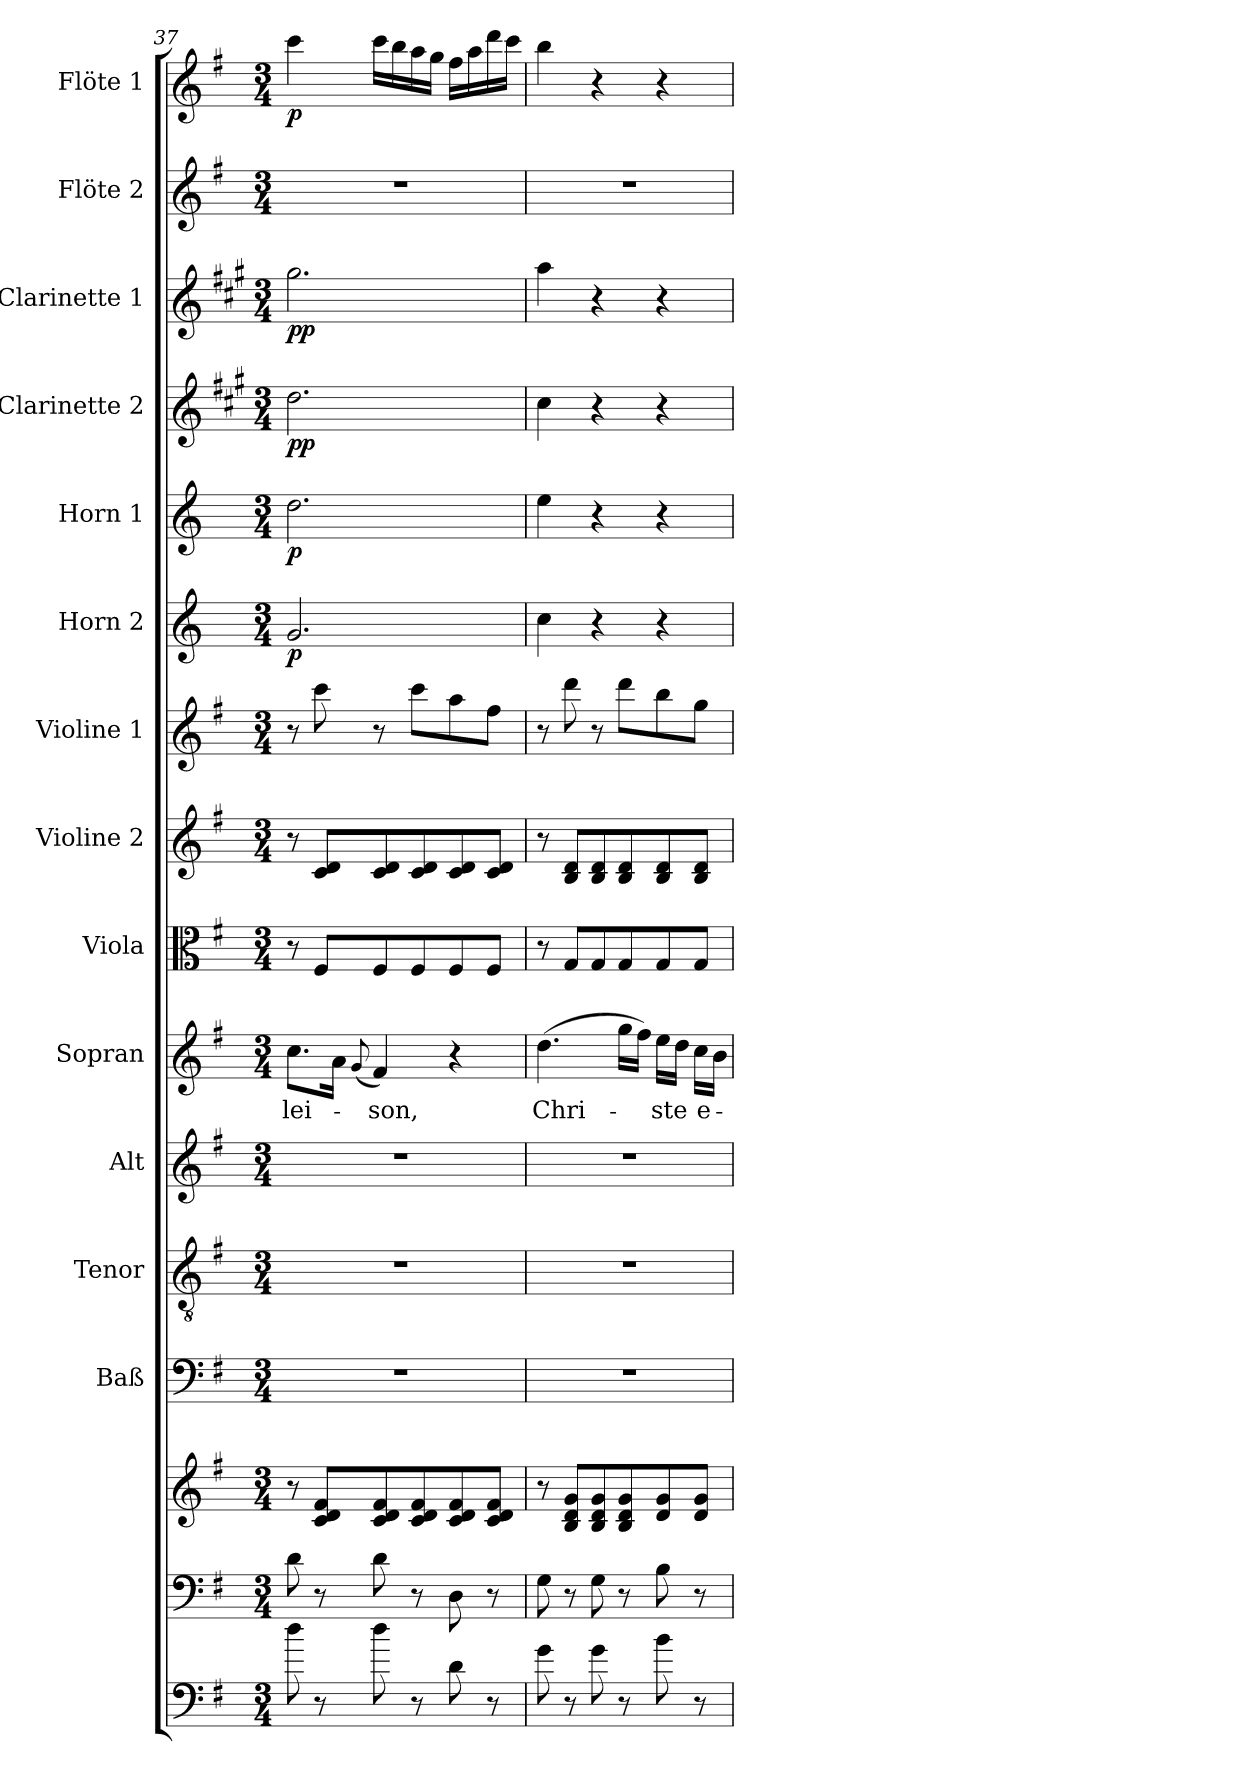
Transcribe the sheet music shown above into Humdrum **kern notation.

**kern	**kern	**kern	**kern	**kern	**kern	**kern	**text	**kern	**kern	**kern	**kern	**dynam	**kern	**dynam	**kern	**dynam	**kern	**dynam	**kern	**kern	**dynam
*part15	*part14	*part14	*part13	*part12	*part11	*part10	*part10	*part9	*part8	*part7	*part6	*part6	*part5	*part5	*part4	*part4	*part3	*part3	*part2	*part1	*part1
*staff16	*staff15	*staff14	*staff13	*staff12	*staff11	*staff10	*staff10	*staff9	*staff8	*staff7	*staff6	*staff6	*staff5	*staff5	*staff4	*staff4	*staff3	*staff3	*staff2	*staff1	*staff1
*	*	*	*I"Baß	*I"Tenor	*I"Alt	*I"Sopran	*	*I"Viola	*I"Violine 2	*I"Violine 1	*I"Horn 2	*	*I"Horn 1	*	*I"Clarinette 2	*	*I"Clarinette 1	*	*I"Flöte 2	*I"Flöte 1	*
*	*	*	*I'Baß	*I'Ten	*I'Alt	*I'Sop	*	*I'Vla.	*I'Vln. 2	*I'Vln. 1	*I'Hrn. 2	*	*I'Hrn. 1	*	*I'Cl. 2	*	*I'Cl. 1	*	*I'Fl. 2	*I'Fl. 1	*
*clefF4	*clefF4	*clefG2	*clefF4	*clefGv2	*clefG2	*clefG2	*	*clefC3	*clefG2	*clefG2	*clefG2	*	*clefG2	*	*clefG2	*	*clefG2	*	*clefG2	*clefG2	*
*ITrd7c12	*	*	*	*	*	*	*	*	*	*	*ITrd3c5	*	*ITrd3c5	*	*ITrd1c2	*	*ITrd1c2	*	*	*	*
*k[f#]	*k[f#]	*k[f#]	*k[f#]	*k[f#]	*k[f#]	*k[f#]	*	*k[f#]	*k[f#]	*k[f#]	*k[f#]	*	*k[f#]	*	*k[f#]	*	*k[f#]	*	*k[f#]	*k[f#]	*
*G:	*G:	*G:	*G:	*G:	*G:	*G:	*	*G:	*G:	*G:	*G:	*	*G:	*	*G:	*	*G:	*	*G:	*G:	*
*M3/4	*M3/4	*M3/4	*M3/4	*M3/4	*M3/4	*M3/4	*	*M3/4	*M3/4	*M3/4	*M3/4	*	*M3/4	*	*M3/4	*	*M3/4	*	*M3/4	*M3/4	*
=37	=37	=37	=37	=37	=37	=37	=37	=37	=37	=37	=37	=37	=37	=37	=37	=37	=37	=37	=37	=37	=37
!	!	!	!	!	!	!	!LO:LY:b	!	!	!	!	!LO:DY:b	!	!LO:DY:b	!	!LO:DY:b	!	!LO:DY:b	!	!	!LO:DY:b
8d\	8d\	8r	2.r	2.r	2.r	8.cc\L	-lei-	8r	8r	8r	2.d/	p	2.a\	p	2.cc\	pp	2.ff#\	pp	2.r	4ccc\	p
8r	8r	8c/ 8d/ 8f#/L	.	.	.	.	.	8F#/L	8c/ 8d/L	8ccc\	.	.	.	.	.	.	.	.	.	.	.
.	.	.	.	.	.	16a\Jk	.	.	.	.	.	.	.	.	.	.	.	.	.	.	.
.	.	.	.	.	.	(<8qqg/	.	.	.	.	.	.	.	.	.	.	.	.	.	.	.
!	!	!	!	!	!	!	!LO:LY:b	!	!	!	!	!	!	!	!	!	!	!	!	!	!
8d\	8d\	8c/ 8d/ 8f#/	.	.	.	4f#/)	-son,	8F#/	8c/ 8d/	8r	.	.	.	.	.	.	.	.	.	16ccc\LL	.
.	.	.	.	.	.	.	.	.	.	.	.	.	.	.	.	.	.	.	.	16bb\	.
8r	8r	8c/ 8d/ 8f#/	.	.	.	.	.	8F#/	8c/ 8d/	8ccc\L	.	.	.	.	.	.	.	.	.	16aa\	.
.	.	.	.	.	.	.	.	.	.	.	.	.	.	.	.	.	.	.	.	16gg\JJ	.
8D\	8D\	8c/ 8d/ 8f#/	.	.	.	4r	.	8F#/	8c/ 8d/	8aa\	.	.	.	.	.	.	.	.	.	16ff#\LL	.
.	.	.	.	.	.	.	.	.	.	.	.	.	.	.	.	.	.	.	.	16aa\	.
8r	8r	8c/ 8d/ 8f#/J	.	.	.	.	.	8F#/J	8c/ 8d/J	8ff#\J	.	.	.	.	.	.	.	.	.	16ddd\	.
.	.	.	.	.	.	.	.	.	.	.	.	.	.	.	.	.	.	.	.	16ccc\JJ	.
=38	=38	=38	=38	=38	=38	=38	=38	=38	=38	=38	=38	=38	=38	=38	=38	=38	=38	=38	=38	=38	=38
!	!	!	!	!	!	!	!LO:LY:b	!	!	!	!	!	!	!	!	!	!	!	!	!	!
8G\	8G\	8r	2.r	2.r	2.r	(>4.dd\	Chri-	8r	8r	8r	4g\	.	4b\	.	4b\	.	4gg\	.	2.r	4bb\	.
8r	8r	8B/ 8d/ 8g/L	.	.	.	.	.	8G/L	8B/ 8d/L	8ddd\	.	.	.	.	.	.	.	.	.	.	.
8G\	8G\	8B/ 8d/ 8g/	.	.	.	.	.	8G/	8B/ 8d/	8r	4r	.	4r	.	4r	.	4r	.	.	4r	.
8r	8r	8B/ 8d/ 8g/	.	.	.	16gg\LL	.	8G/	8B/ 8d/	8ddd\L	.	.	.	.	.	.	.	.	.	.	.
.	.	.	.	.	.	16ff#\JJ)	.	.	.	.	.	.	.	.	.	.	.	.	.	.	.
!	!	!	!	!	!	!	!LO:LY:b	!	!	!	!	!	!	!	!	!	!	!	!	!	!
8B\	8B\	8d/ 8g/	.	.	.	16ee\LL	-ste	8G/	8B/ 8d/	8bb\	4r	.	4r	.	4r	.	4r	.	.	4r	.
.	.	.	.	.	.	16dd\JJ	.	.	.	.	.	.	.	.	.	.	.	.	.	.	.
!	!	!	!	!	!	!	!LO:LY:b	!	!	!	!	!	!	!	!	!	!	!	!	!	!
8r	8r	8d/ 8g/J	.	.	.	16cc\LL	e-	8G/J	8B/ 8d/J	8gg\J	.	.	.	.	.	.	.	.	.	.	.
.	.	.	.	.	.	16b\JJ	.	.	.	.	.	.	.	.	.	.	.	.	.	.	.
=	=	=	=	=	=	=	=	=	=	=	=	=	=	=	=	=	=	=	=	=	=
*-	*-	*-	*-	*-	*-	*-	*-	*-	*-	*-	*-	*-	*-	*-	*-	*-	*-	*-	*-	*-	*-
